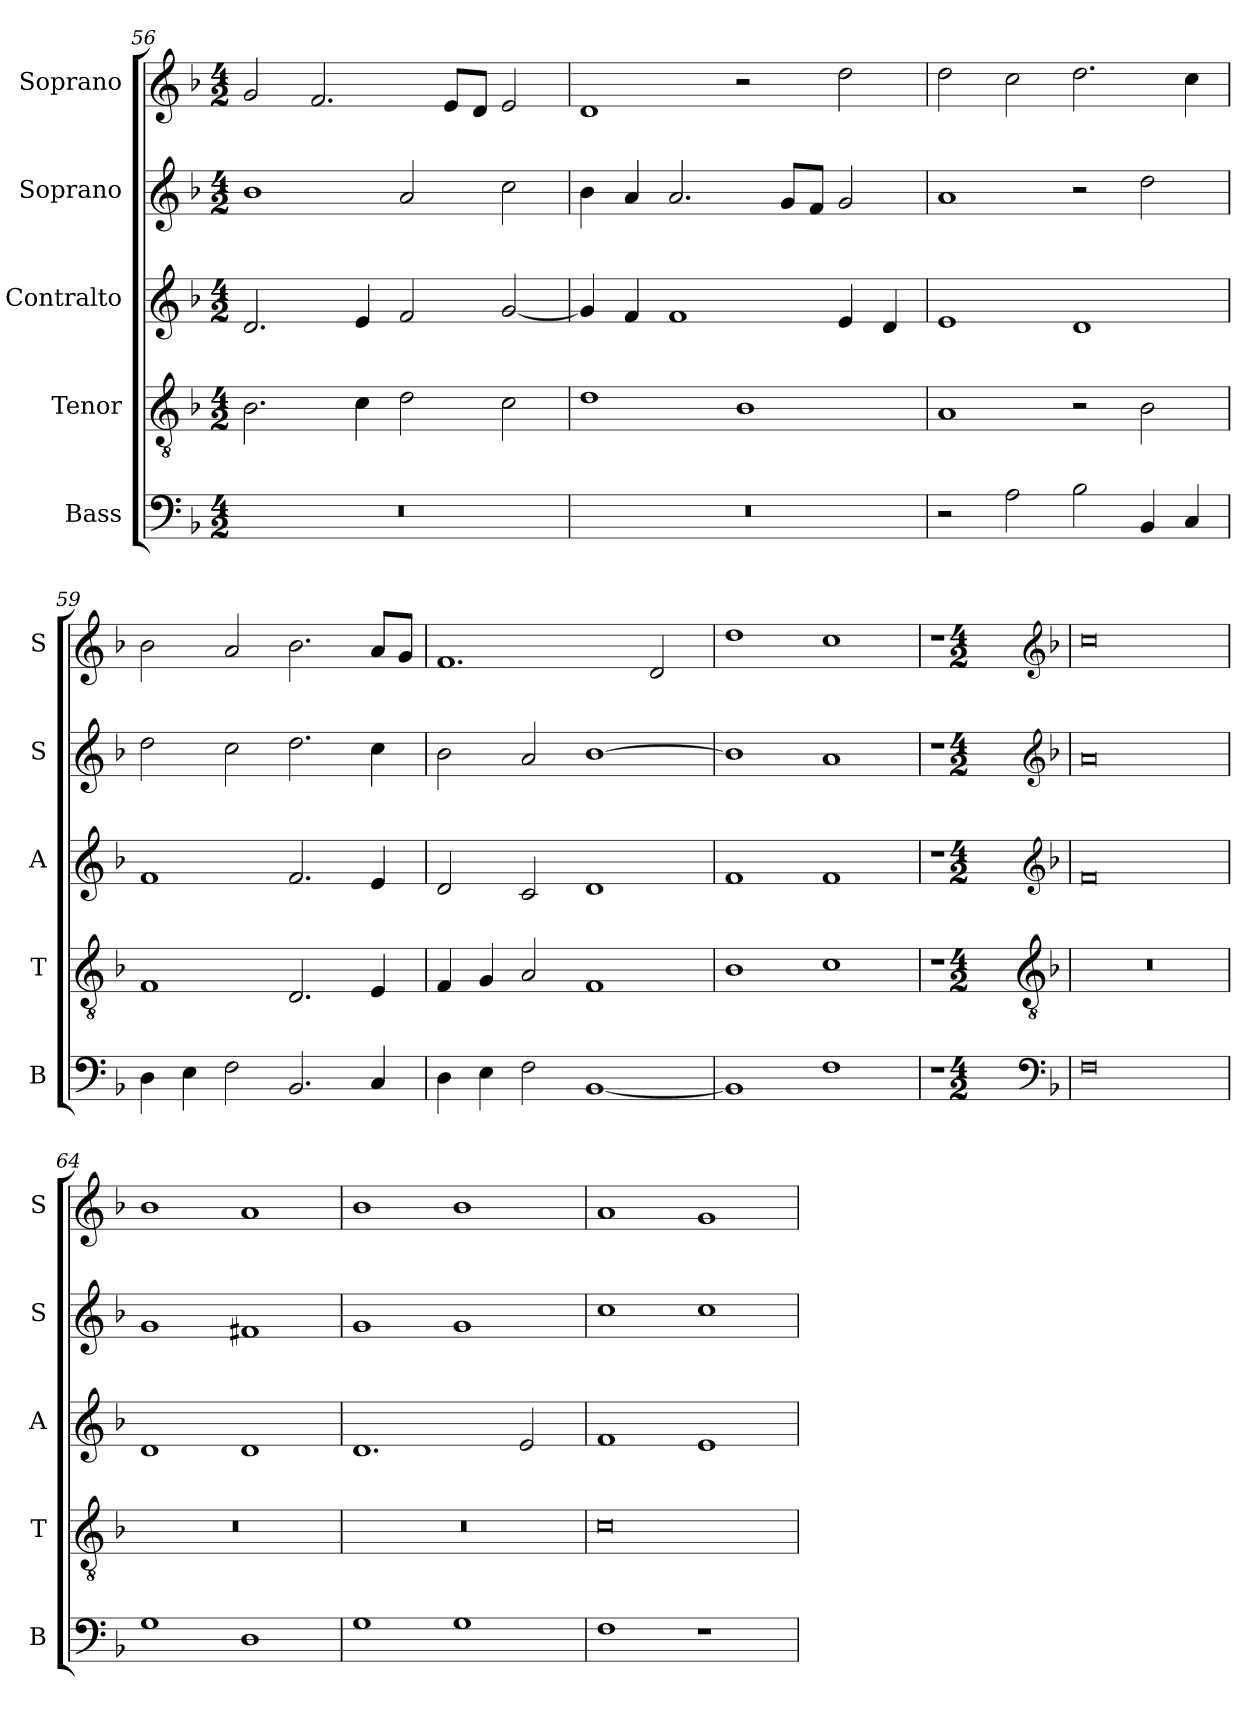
**kern	**kern	**kern	**kern	**kern
*part5	*part4	*part3	*part2	*part1
*staff5	*staff4	*staff3	*staff2	*staff1
*I"Bass	*I"Tenor	*I"Contralto	*I"Soprano	*I"Soprano
*I'B	*I'T	*I'A	*I'S	*I'S
*clefF4	*clefGv2	*clefG2	*clefG2	*clefG2
*k[b-]	*k[b-]	*k[b-]	*k[b-]	*k[b-]
*F:ion	*F:ion	*F:ion	*F:ion	*F:ion
*M4/2	*M4/2	*M4/2	*M4/2	*M4/2
=56	=56	=56	=56	=56
0r	2.B-	2.d	1b-	2g
.	.	.	.	2.f
.	4c	4e	.	.
.	2d	2f	2a	.
.	.	.	.	8e/L
.	.	.	.	8d/J
.	2c	[2g	2cc	2e
=57	=57	=57	=57	=57
0r	1d	4g]	4b-	1d
.	.	4f	4a	.
.	.	1f	2.a	.
.	1B-	.	.	2r
.	.	.	8g/L	.
.	.	.	8f/J	.
.	.	4e	2g	2dd
.	.	4d	.	.
=58	=58	=58	=58	=58
2r	1A	1e	1a	2dd
2A	.	.	.	2cc
2B-	2r	1d	2r	2.dd
4BB-	2B-	.	2dd	.
4C	.	.	.	4cc
=59	=59	=59	=59	=59
4D	1F	1f	2dd	2b-
4E	.	.	.	.
2F	.	.	2cc	2a
2.BB-	2.D	2.f	2.dd	2.b-
4C	4E	4e	4cc	8a/L
.	.	.	.	8g/J
=60	=60	=60	=60	=60
4D	4F	2d	2b-	1.f
4E	4G	.	.	.
2F	2A	2c	2a	.
[1BB-	1F	1d	[1b-	.
.	.	.	.	2d
=61	=61	=61	=61	=61
1BB-]	1B-	1f	1b-]	1dd
1F	1c	1f	1a	1cc
=62	=62	=62	=62	=62
1r	1r	1r	1r	1r
*clefF4	*clefGv2	*clefG2	*clefG2	*clefG2
*k[b-]	*k[b-]	*k[b-]	*k[b-]	*k[b-]
*F:ion	*F:ion	*F:ion	*F:ion	*F:ion
*M4/2	*M4/2	*M4/2	*M4/2	*M4/2
=63	=63	=63	=63	=63
0F	0r	0f	0a	0cc
=64	=64	=64	=64	=64
1G	0r	1d	1g	1b-
1D	.	1d	1f#X	1a
=65	=65	=65	=65	=65
1G	0r	1.d	1g	1b-
1G	.	.	1g	1b-
.	.	2e	.	.
=66	=66	=66	=66	=66
1F	0c	1f	1cc	1a
1r	.	1e	1cc	1g
=	=	=	=	=
*-	*-	*-	*-	*-
